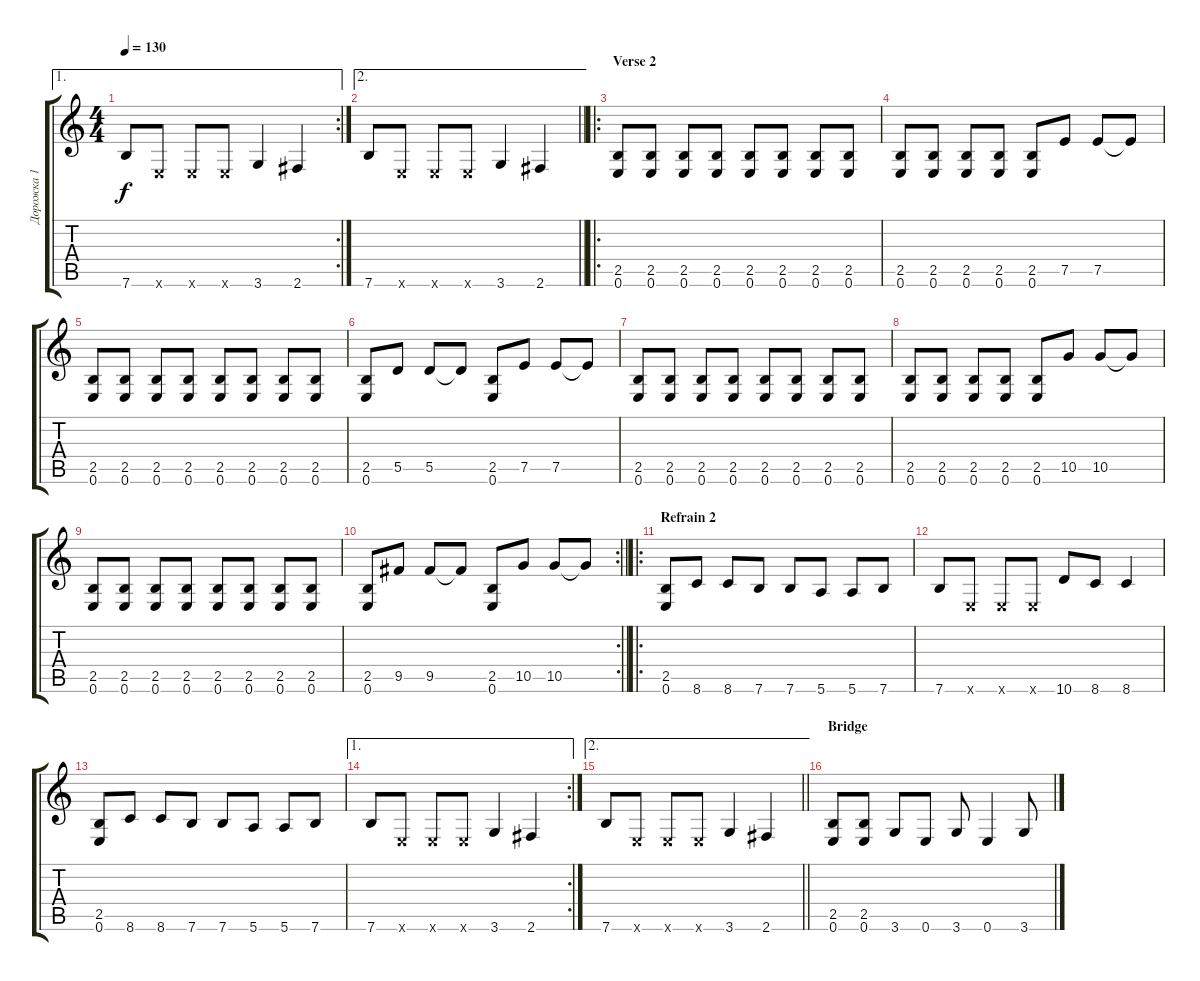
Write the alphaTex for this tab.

\track ("Дорожка 1" "Дорожка 1") {instrument distortionguitar}
\staff {score tabs}
\tuning (E4 B3 G3 D3 A2 E2) {hide}
\ae 1
\rc 2
\ts (4 4)
\tempo 130
\clef g2
\ks c
7.6.8{dy f} 0.6{x}.8 0.6{x}.8 0.6{x}.8 3.6.4 2.6.4 |
\ae 2
\barLineRight lightlight
7.6.8 0.6{x}.8 0.6{x}.8 0.6{x}.8 3.6.4 2.6.4 |
\ro
\section ("" "Verse 2")
(2.5 0.6).8 (2.5 0.6).8 (2.5 0.6).8 (2.5 0.6).8 (2.5 0.6).8 (2.5 0.6).8 (2.5 0.6).8 (2.5 0.6).8 |
(2.5 0.6).8 (2.5 0.6).8 (2.5 0.6).8 (2.5 0.6).8 (2.5 0.6).8 7.5.8 7.5.8 7.5{t}.8 |
(2.5 0.6).8 (2.5 0.6).8 (2.5 0.6).8 (2.5 0.6).8 (2.5 0.6).8 (2.5 0.6).8 (2.5 0.6).8 (2.5 0.6).8 |
(2.5 0.6).8 5.5.8 5.5.8 5.5{t}.8 (2.5 0.6).8 7.5.8 7.5.8 7.5{t}.8 |
(2.5 0.6).8 (2.5 0.6).8 (2.5 0.6).8 (2.5 0.6).8 (2.5 0.6).8 (2.5 0.6).8 (2.5 0.6).8 (2.5 0.6).8 |
(2.5 0.6).8 (2.5 0.6).8 (2.5 0.6).8 (2.5 0.6).8 (2.5 0.6).8 10.5.8 10.5.8 10.5{t}.8 |
(2.5 0.6).8 (2.5 0.6).8 (2.5 0.6).8 (2.5 0.6).8 (2.5 0.6).8 (2.5 0.6).8 (2.5 0.6).8 (2.5 0.6).8 |
\rc 2
\barLineRight lightlight
(2.5 0.6).8 9.5.8 9.5.8 9.5{t}.8 (2.5 0.6).8 10.5.8 10.5.8 10.5{t}.8 |
\ro
\section ("" "Refrain 2")
(2.5 0.6).8 8.6.8 8.6.8 7.6.8 7.6.8 5.6.8 5.6.8 7.6.8 |
7.6.8 0.6{x}.8 0.6{x}.8 0.6{x}.8 10.6.8 8.6.8 8.6.4 |
(2.5 0.6).8 8.6.8 8.6.8 7.6.8 7.6.8 5.6.8 5.6.8 7.6.8 |
\ae 1
\rc 2
7.6.8 0.6{x}.8 0.6{x}.8 0.6{x}.8 3.6.4 2.6.4 |
\ae 2
\barLineRight lightlight
7.6.8 0.6{x}.8 0.6{x}.8 0.6{x}.8 3.6.4 2.6.4 |
\section ("" "Bridge")
(2.5 0.6).8 (2.5 0.6).8 3.6.8 0.6.8 3.6.8 0.6.4 3.6.8
